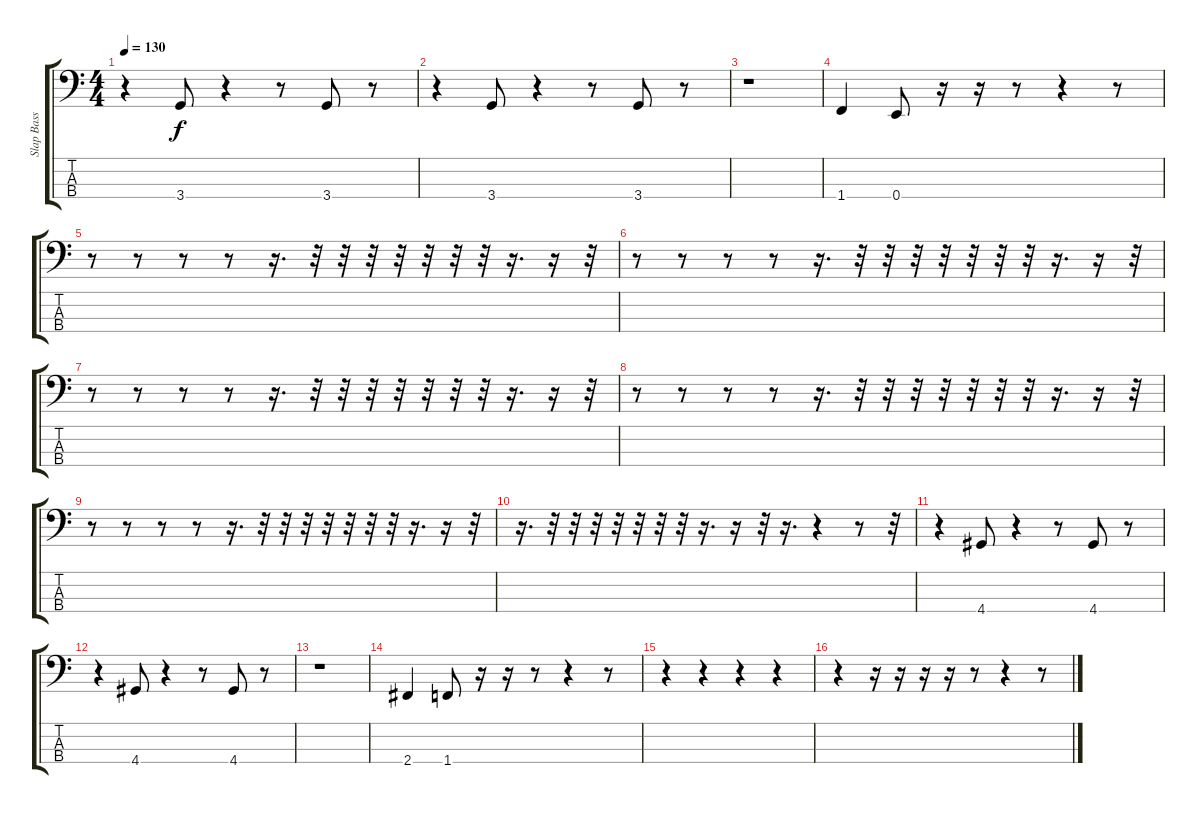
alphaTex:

\track ("Slap Bass" "Slap Bass") {instrument slapbass1}
\staff {score tabs}
\tuning (G2 D2 A1 E1) {hide}
\ts (4 4)
\tempo 130
\clef f4
\ks c
r.4{dy f} 3.4.8 r.4 r.8 3.4.8 r.8 |
r.4 3.4.8 r.4 r.8 3.4.8 r.8 |
r.1 |
1.4.4 0.4.8 r.16 r.16 r.8 r.4 r.8 |
r.8 r.8 r.8 r.8 r.16{d} r.32 r.32 r.32 r.32 r.32 r.32 r.32 r.16{d} r.16 r.32 |
r.8 r.8 r.8 r.8 r.16{d} r.32 r.32 r.32 r.32 r.32 r.32 r.32 r.16{d} r.16 r.32 |
r.8 r.8 r.8 r.8 r.16{d} r.32 r.32 r.32 r.32 r.32 r.32 r.32 r.16{d} r.16 r.32 |
r.8 r.8 r.8 r.8 r.16{d} r.32 r.32 r.32 r.32 r.32 r.32 r.32 r.16{d} r.16 r.32 |
r.8 r.8 r.8 r.8 r.16{d} r.32 r.32 r.32 r.32 r.32 r.32 r.32 r.16{d} r.16 r.32 |
r.16{d} r.32 r.32 r.32 r.32 r.32 r.32 r.32 r.16{d} r.16 r.32 r.16{d} r.4 r.8 r.32 |
r.4 4.4.8 r.4 r.8 4.4.8 r.8 |
r.4 4.4.8 r.4 r.8 4.4.8 r.8 |
r.1 |
2.4.4 1.4.8 r.16 r.16 r.8 r.4 r.8 |
r.4 r.4 r.4 r.4 |
r.4 r.16 r.16 r.16 r.16 r.8 r.4 r.8
